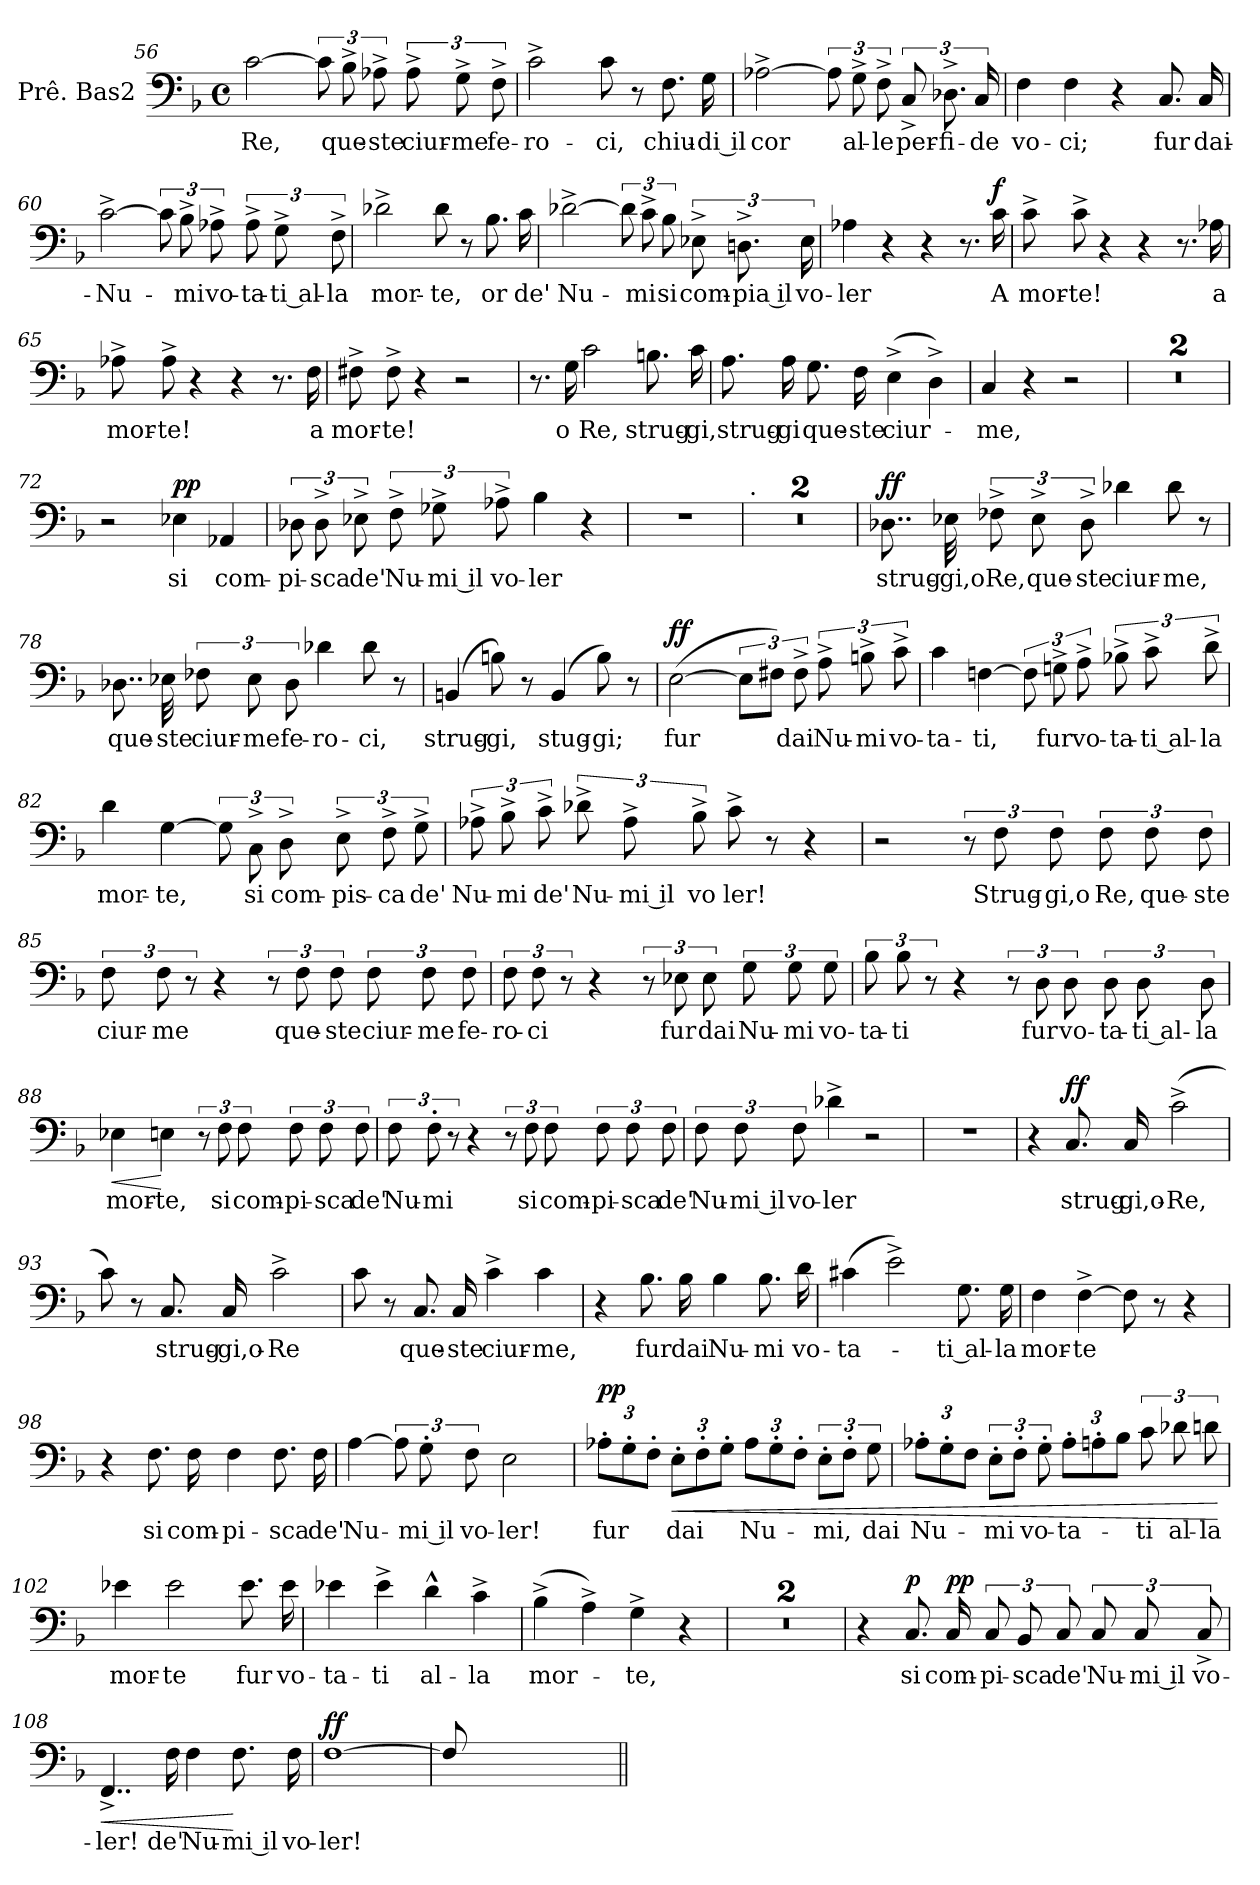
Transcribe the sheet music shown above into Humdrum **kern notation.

**kern	**text	**dynam
*part1	*part1	*part1
*staff1	*staff1	*staff1
*I"Prê. Bas2	*	*
*I'Prê. Bas2	*	*
*clefF4	*	*
*k[b-]	*	*
*F:	*	*
*M4/4	*	*
*met(c)	*	*
=56	=56	=56
!	!LO:LY:b:color=#0055FF	!
[2c\	Re,	.
12c\]	.	.
!	!LO:LY:b:color=#0055FF	!
12B-^\	que-	.
!	!LO:LY:b:color=#0055FF	!
12A-X^\	-ste	.
!	!LO:LY:b:color=#0055FF	!
12A-^\	ciur-	.
!	!LO:LY:b:color=#0055FF	!
12G^\	-me	.
!	!LO:LY:b:color=#0055FF	!
12F^\	fe-	.
!!LO:LB:g=z
=57	=57	=57
!	!LO:LY:b:color=#0055FF	!
2c^\	-ro-	.
!	!LO:LY:b:color=#0055FF	!
8c\	-ci,	.
8r	.	.
!	!LO:LY:b:color=#0055FF	!
8.F\	chiu-	.
!	!LO:LY:b:color=#0055FF	!
16G\	-di il	.
=58	=58	=58
!	!LO:LY:b:color=#0055FF	!
[2A-X^\	cor	.
12A-\]	.	.
!	!LO:LY:b:color=#0055FF	!
12G^\	al-	.
!	!LO:LY:b:color=#0055FF	!
12F^\	-le	.
!	!LO:LY:b:color=#0055FF	!
12C^/	per-	.
!	!LO:LY:b:color=#0055FF	!
12.D-X^\	-fi-	.
!	!LO:LY:b:color=#0055FF	!
24C/	-de	.
!!LO:PB:g=z
=59	=59	=59
!	!LO:LY:b:color=#0055FF	!
4F\	vo-	.
!	!LO:LY:b:color=#0055FF	!
4F\	-ci;	.
4r	.	.
!	!LO:LY:b:color=#0055FF	!
8.C/	fur	.
!	!LO:LY:b:color=#0055FF	!
16C/	dai-	.
=60	=60	=60
!	!LO:LY:b:color=#0055FF	!
[2c^\	-Nu-	.
12c\]	.	.
!	!LO:LY:b:color=#0055FF	!
12B-^\	-mi	.
!	!LO:LY:b:color=#0055FF	!
12A-X^\	vo-	.
!	!LO:LY:b:color=#0055FF	!
12A-^\	-ta-	.
!	!LO:LY:b:color=#0055FF	!
12G^\	-ti al-	.
!	!LO:LY:b:color=#0055FF	!
12F^\	-la	.
!!LO:LB:g=z
=61	=61	=61
!	!LO:LY:b:color=#0055FF	!
2d-X^\	mor-	.
!	!LO:LY:b:color=#0055FF	!
8d-\	-te,	.
8r	.	.
!	!LO:LY:b:color=#0055FF	!
8.B-\	or	.
!	!LO:LY:b:color=#0055FF	!
16c\	de'	.
=62	=62	=62
!	!LO:LY:b:color=#0055FF	!
[2d-X^\	Nu-	.
12d-\]	.	.
!	!LO:LY:b:color=#0055FF	!
12c^\	-mi	.
!	!LO:LY:b:color=#0055FF	!
12B-\	si	.
!	!LO:LY:b:color=#0055FF	!
12E-X^\	com-	.
!	!LO:LY:b:color=#0055FF	!
12.Dn^\	-pia il	.
!	!LO:LY:b:color=#0055FF	!
24E-\	vo-	.
!!LO:PB:g=z
=63	=63	=63
!	!LO:LY:b:color=#0055FF	!
4A-X\	-ler	.
4r	.	.
4r	.	.
8.r	.	.
!	!LO:LY:b:color=#0055FF	!LO:DY:a
16c\	A	f
=64	=64	=64
!	!LO:LY:b:color=#0055FF	!
8c^\	mor-	.
!	!LO:LY:b:color=#0055FF	!
8c^\	-te!	.
4r	.	.
4r	.	.
8.r	.	.
!	!LO:LY:b:color=#0055FF	!
16A-X\	a	.
=65	=65	=65
!	!LO:LY:b:color=#0055FF	!
8A-X^\	mor-	.
!	!LO:LY:b:color=#0055FF	!
8A-^\	-te!	.
4r	.	.
4r	.	.
8.r	.	.
!	!LO:LY:b:color=#0055FF	!
16F\	a	.
!!LO:PB:g=z
=66	=66	=66
!	!LO:LY:b:color=#0055FF	!
8F#X^\	mor-	.
!	!LO:LY:b:color=#0055FF	!
8F#^\	-te!	.
4r	.	.
2r	.	.
=67	=67	=67
8.r	.	.
!	!LO:LY:b:color=#0055FF	!
16G\	o	.
!	!LO:LY:b:color=#0055FF	!
2c\	Re,	.
!	!LO:LY:b:color=#0055FF	!
8.Bn\	strug-	.
!	!LO:LY:b:color=#0055FF	!
16c\	-gi,	.
=68	=68	=68
!	!LO:LY:b:color=#0055FF	!
8.A\	strug-	.
!	!LO:LY:b:color=#0055FF	!
16A\	-gi	.
!	!LO:LY:b:color=#0055FF	!
8.G\	que-	.
!	!LO:LY:b:color=#0055FF	!
16F\	-ste	.
!	!LO:LY:b:color=#0055FF	!
(>4E^\	ciur-	.
4D^\)	.	.
!!LO:PB:g=z
=69	=69	=69
!	!LO:LY:b:color=#0055FF	!
4C/	me,	.
4r	.	.
2r	.	.
=70	=70	=70
1r	.	.
!!LO:PB:g=z
=71	=71	=71
1r	.	.
=72	=72	=72
2r	.	.
!	!LO:LY:b:color=#0055FF	!LO:DY:a
4E-X\	si	pp
!	!LO:LY:b:color=#0055FF	!
4AA-X/	com-	.
!!LO:PB:g=z
=73	=73	=73
!	!LO:LY:b:color=#0055FF	!
12D-X\	-pi-	.
!	!LO:LY:b:color=#0055FF	!
12D-^\	-sca	.
!	!LO:LY:b:color=#0055FF	!
12E-X^\	de'	.
!	!LO:LY:b:color=#0055FF	!
12F^\	Nu-	.
!	!LO:LY:b:color=#0055FF	!
12G-X^\	-mi il	.
!	!LO:LY:b:color=#0055FF	!
12A-X^\	vo-	.
!	!LO:LY:b:color=#0055FF	!
4B-\	-ler	.
4r	.	.
=74	=74	=74
1r	.	.
!!LO:PB:g=z
=75	=75	=75
!LO:TX:a:t=.	!	!
1r	.	.
=76	=76	=76
1r	.	.
!!LO:PB:g=z
=77	=77	=77
!	!LO:LY:b:color=#0055FF	!LO:DY:a
8..D-X\	strug-	ff
!	!LO:LY:b:color=#0055FF	!
32E-X\	-gi,o	.
!	!LO:LY:b:color=#0055FF	!
12F-X^\	Re,	.
!	!LO:LY:b:color=#0055FF	!
12E-^\	que-	.
!	!LO:LY:b:color=#0055FF	!
12D-^\	-ste	.
!	!LO:LY:b:color=#0055FF	!
4d-X\	ciur-	.
!	!LO:LY:b:color=#0055FF	!
8d-\	-me,	.
8r	.	.
=78	=78	=78
!	!LO:LY:b:color=#0055FF	!
8..D-X\	que-	.
!	!LO:LY:b:color=#0055FF	!
32E-X\	-ste	.
!	!LO:LY:b:color=#0055FF	!
12F-X\	ciur-	.
!	!LO:LY:b:color=#0055FF	!
12E-\	-me	.
!	!LO:LY:b:color=#0055FF	!
12D-\	fe-	.
!	!LO:LY:b:color=#0055FF	!
4d-X\	-ro-	.
!	!LO:LY:b:color=#0055FF	!
8d-\	-ci,	.
8r	.	.
!!LO:PB:g=z
=79	=79	=79
!	!LO:LY:b:color=#0055FF	!
(>4BBn/	strug-	.
!	!LO:LY:b:color=#0055FF	!
8Bn\)	-gi,	.
8r	.	.
!	!LO:LY:b:color=#0055FF	!
(>4BB/	stug-	.
!	!LO:LY:b:color=#0055FF	!
8B\)	-gi;	.
8r	.	.
=80	=80	=80
!	!LO:LY:b:color=#0055FF	!LO:DY:a
(>[2E\	fur	ff
12E\L]	.	.
12F#X\J)	.	.
!	!LO:LY:b:color=#0055FF	!
12F#^\	dai	.
!	!LO:LY:b:color=#0055FF	!
12A^\	Nu-	.
!	!LO:LY:b:color=#0055FF	!
12Bn^\	-mi	.
!	!LO:LY:b:color=#0055FF	!
12c^\	vo-	.
!!LO:PB:g=z
=81	=81	=81
!	!LO:LY:b:color=#0055FF	!
4c\	-ta-	.
!	!LO:LY:b:color=#0055FF	!
[4Fn\	-ti,	.
12F\]	.	.
!	!LO:LY:b:color=#0055FF	!
12Gn^\	fur	.
!	!LO:LY:b:color=#0055FF	!
12A^\	vo-	.
!	!LO:LY:b:color=#0055FF	!
12B-X^\	-ta-	.
!	!LO:LY:b:color=#0055FF	!
12c^\	-ti al-	.
!	!LO:LY:b:color=#0055FF	!
12d^\	-la	.
=82	=82	=82
!	!LO:LY:b:color=#0055FF	!
4d\	mor-	.
!	!LO:LY:b:color=#0055FF	!
[4G\	-te,	.
12G\]	.	.
!	!LO:LY:b:color=#0055FF	!
12C^\	si	.
!	!LO:LY:b:color=#0055FF	!
12D^\	com-	.
!	!LO:LY:b:color=#0055FF	!
12E^\	-pis-	.
!	!LO:LY:b:color=#0055FF	!
12F^\	-ca	.
!	!LO:LY:b:color=#0055FF	!
12G^\	de'	.
!!LO:PB:g=z
=83	=83	=83
!	!LO:LY:b:color=#0055FF	!
12A-X^\	Nu-	.
!	!LO:LY:b:color=#0055FF	!
12B-^\	-mi	.
!	!LO:LY:b:color=#0055FF	!
12c^\	de'	.
!	!LO:LY:b:color=#0055FF	!
12d-X^\	Nu-	.
!	!LO:LY:b:color=#0055FF	!
12A-^\	-mi il	.
!	!LO:LY:b:color=#0055FF	!
12B-^\	vo	.
!	!LO:LY:b:color=#0055FF	!
8c^\	-ler!	.
8r	.	.
4r	.	.
=84	=84	=84
2r	.	.
12r	.	.
!	!LO:LY:b:color=#0055FF	!
12F\	Strug-	.
!	!LO:LY:b:color=#0055FF	!
12F\	-gi,o	.
!	!LO:LY:b:color=#0055FF	!
12F\	Re,	.
!	!LO:LY:b:color=#0055FF	!
12F\	que-	.
!	!LO:LY:b:color=#0055FF	!
12F\	-ste	.
!!LO:PB:g=z
=85	=85	=85
!	!LO:LY:b:color=#0055FF	!
12F\	ciur-	.
!	!LO:LY:b:color=#0055FF	!
12F\	-me	.
12r	.	.
4r	.	.
12r	.	.
!	!LO:LY:b:color=#0055FF	!
12F\	que-	.
!	!LO:LY:b:color=#0055FF	!
12F\	-ste	.
!	!LO:LY:b:color=#0055FF	!
12F\	ciur-	.
!	!LO:LY:b:color=#0055FF	!
12F\	-me	.
!	!LO:LY:b:color=#0055FF	!
12F\	fe-	.
=86	=86	=86
!	!LO:LY:b:color=#0055FF	!
12F\	-ro-	.
!	!LO:LY:b:color=#0055FF	!
12F\	-ci	.
12r	.	.
4r	.	.
12r	.	.
!	!LO:LY:b:color=#0055FF	!
12E-X\	fur	.
!	!LO:LY:b:color=#0055FF	!
12E-\	dai	.
!	!LO:LY:b:color=#0055FF	!
12G\	Nu-	.
!	!LO:LY:b:color=#0055FF	!
12G\	-mi	.
!	!LO:LY:b:color=#0055FF	!
12G\	vo-	.
!!LO:PB:g=z
=87	=87	=87
!	!LO:LY:b:color=#0055FF	!
12B-\	-ta-	.
!	!LO:LY:b:color=#0055FF	!
12B-\	-ti	.
12r	.	.
4r	.	.
12r	.	.
!	!LO:LY:b:color=#0055FF	!
12D\	fur	.
!	!LO:LY:b:color=#0055FF	!
12D\	vo-	.
!	!LO:LY:b:color=#0055FF	!
12D\	-ta-	.
!	!LO:LY:b:color=#0055FF	!
12D\	-ti al-	.
!	!LO:LY:b:color=#0055FF	!
12D\	-la	.
=88	=88	=88
!	!LO:LY:b:color=#0055FF	!LO:HP:b
4E-X\	mor-	<
!	!LO:LY:b:color=#0055FF	!
4En\	-te,	[
12r	.	.
!	!LO:LY:b:color=#0055FF	!
12F\	si	.
!	!LO:LY:b:color=#0055FF	!
12F\	com-	.
!	!LO:LY:b:color=#0055FF	!
12F\	-pi-	.
!	!LO:LY:b:color=#0055FF	!
12F\	-sca	.
!	!LO:LY:b:color=#0055FF	!
12F\	de'	.
!!LO:PB:g=z
=89	=89	=89
!	!LO:LY:b:color=#0055FF	!
12F\	Nu-	.
!	!LO:LY:b:color=#0055FF	!
12F'\	-mi	.
12r	.	.
4r	.	.
12r	.	.
!	!LO:LY:b:color=#0055FF	!
12F\	si	.
!	!LO:LY:b:color=#0055FF	!
12F\	com-	.
!	!LO:LY:b:color=#0055FF	!
12F\	-pi-	.
!	!LO:LY:b:color=#0055FF	!
12F\	-sca	.
!	!LO:LY:b:color=#0055FF	!
12F\	de'	.
=90	=90	=90
!	!LO:LY:b:color=#0055FF	!
12F\	Nu-	.
!	!LO:LY:b:color=#0055FF	!
12F\	-mi il	.
!	!LO:LY:b:color=#0055FF	!
12F\	vo-	.
!	!LO:LY:b:color=#0055FF	!
4d-X^\	-ler	.
2r	.	.
!!LO:PB:g=z
=91	=91	=91
1r	.	.
=92	=92	=92
4r	.	.
!	!LO:LY:b:color=#0055FF	!LO:DY:a
8.C/	strug-	ff
!	!LO:LY:b:color=#0055FF	!
16C/	-gi,o-	.
!	!LO:LY:b:color=#0055FF	!
(>2c^\	-Re,	.
=93	=93	=93
8c\)	.	.
8r	.	.
!	!LO:LY:b:color=#0055FF	!
8.C/	strug-	.
!	!LO:LY:b:color=#0055FF	!
16C/	-gi,o-	.
!	!LO:LY:b:color=#0055FF	!
2c^\	-Re	.
!!LO:PB:g=z
=94	=94	=94
8c\	.	.
8r	.	.
!	!LO:LY:b:color=#0055FF	!
8.C/	que-	.
!	!LO:LY:b:color=#0055FF	!
16C/	-ste	.
!	!LO:LY:b:color=#0055FF	!
4c^\	ciur-	.
!	!LO:LY:b:color=#0055FF	!
4c\	-me,	.
=95	=95	=95
4r	.	.
!	!LO:LY:b:color=#0055FF	!
8.B-\	fur	.
!	!LO:LY:b:color=#0055FF	!
16B-\	dai	.
!	!LO:LY:b:color=#0055FF	!
4B-\	Nu-	.
!	!LO:LY:b:color=#0055FF	!
8.B-\	-mi	.
!	!LO:LY:b:color=#0055FF	!
16d\	vo-	.
=96	=96	=96
!	!LO:LY:b:color=#0055FF	!
(>4c#X\	-ta-	.
2e^\)	.	.
!	!LO:LY:b:color=#0055FF	!
8.G\	-ti al-	.
!	!LO:LY:b:color=#0055FF	!
16G\	-la	.
!!LO:PB:g=z
=97	=97	=97
!	!LO:LY:b:color=#0055FF	!
4F\	mor-	.
!	!LO:LY:b:color=#0055FF	!
[4F^\	-te	.
8F\]	.	.
8r	.	.
4r	.	.
=98	=98	=98
4r	.	.
!	!LO:LY:b:color=#0055FF	!
8.F\	si	.
!	!LO:LY:b:color=#0055FF	!
16F\	com-	.
!	!LO:LY:b:color=#0055FF	!
4F\	-pi-	.
!	!LO:LY:b:color=#0055FF	!
8.F\	-sca	.
!	!LO:LY:b:color=#0055FF	!
16F\	de'	.
=99	=99	=99
!	!LO:LY:b:color=#0055FF	!
[4A\	Nu-	.
12A\]	.	.
!	!LO:LY:b:color=#0055FF	!
12G'\	-mi il	.
!	!LO:LY:b:color=#0055FF	!
12F\	vo-	.
!	!LO:LY:b:color=#0055FF	!
2E\	-ler!	.
!!LO:PB:g=z
=100	=100	=100
*Xbrackettup	*	*
!	!LO:LY:b:color=#0055FF	!LO:DY:a
12A-X'\L	fur	pp
12G'\	.	.
12F'\J	.	.
!	!LO:LY:b:color=#0055FF	!LO:HP:b
12E'\L	dai	<
12F'\	.	.
12G'\J	.	.
!	!LO:LY:b:color=#0055FF	!
12A-\L	Nu-	.
12G'\	.	.
12F'\J	.	.
*brackettup	*	*
!	!LO:LY:b:color=#0055FF	!
12E'\L	-mi,	.
12F'\J	.	.
!	!LO:LY:b:color=#0055FF	!
12G\	dai	.
=101	=101	=101
*Xbrackettup	*	*
!	!LO:LY:b:color=#0055FF	!
12A-X'\L	Nu-	.
12G'\	.	.
12F\J	.	.
*brackettup	*	*
!	!LO:LY:b:color=#0055FF	!
12E'\L	-mi	.
12F'\J	.	.
!	!LO:LY:b:color=#0055FF	!
12G'\	vo-	.
*Xbrackettup	*	*
!	!LO:LY:b:color=#0055FF	!
12A-'\L	-ta-	.
12An'\	.	.
12B-\J	.	.
*brackettup	*	*
!	!LO:LY:b:color=#0055FF	!
12c\	-ti	.
!	!LO:LY:b:color=#0055FF	!
12d-X\	al-	.
!	!LO:LY:b:color=#0055FF	!
12dn\	-la	.
.	.	[
=102	=102	=102
!	!LO:LY:b:color=#0055FF	!
4e-X\	mor-	.
!	!LO:LY:b:color=#0055FF	!
2e-\	-te	.
!	!LO:LY:b:color=#0055FF	!
8.e-\	fur	.
!	!LO:LY:b:color=#0055FF	!
16e-\	vo-	.
!!LO:PB:g=z
=103	=103	=103
!	!LO:LY:b:color=#0055FF	!
4e-X\	-ta-	.
!	!LO:LY:b:color=#0055FF	!
4e-^\	-ti	.
!	!LO:LY:b:color=#0055FF	!
4d^^\	al-	.
!	!LO:LY:b:color=#0055FF	!
4c^\	-la	.
=104	=104	=104
!	!LO:LY:b:color=#0055FF	!
(>4B-^\	mor-	.
4A^\)	.	.
!	!LO:LY:b:color=#0055FF	!
4G^\	-te,	.
4r	.	.
=105	=105	=105
1r	.	.
=106	=106	=106
1r	.	.
!!LO:PB:g=z
=107	=107	=107
4r	.	.
!	!LO:LY:b:color=#0055FF	!LO:DY:a
8.C/	si	p
!	!LO:LY:b:color=#0055FF	!LO:DY:a
16C/	com-	pp
!	!LO:LY:b:color=#0055FF	!
12C/	-pi-	.
!	!LO:LY:b:color=#0055FF	!
12BB-/	-sca	.
!	!LO:LY:b:color=#0055FF	!
12C/	de'	.
!	!LO:LY:b:color=#0055FF	!
12C/	Nu-	.
!	!LO:LY:b:color=#0055FF	!
12C/	-mi il	.
!	!LO:LY:b:color=#0055FF	!
12C^/	vo-	.
=108	=108	=108
!	!LO:LY:b:color=#0055FF	!LO:HP:b
4..FF^/	-ler!	<
!	!LO:LY:b:color=#0055FF	!
16F\	de'	.
!	!LO:LY:b:color=#0055FF	!
4F\	Nu-	.
!	!LO:LY:b:color=#0055FF	!
8.F\	-mi il	[
!	!LO:LY:b:color=#0055FF	!
16F\	vo-	.
=109	=109	=109
!	!LO:LY:b:color=#0055FF	!LO:DY:a
[1F	-ler!	ff
=110	=110	=110
8F/]	.	.
8ryy	.	.
4ryy	.	.
2ryy	.	.
=||	=||	=||
*-	*-	*-
